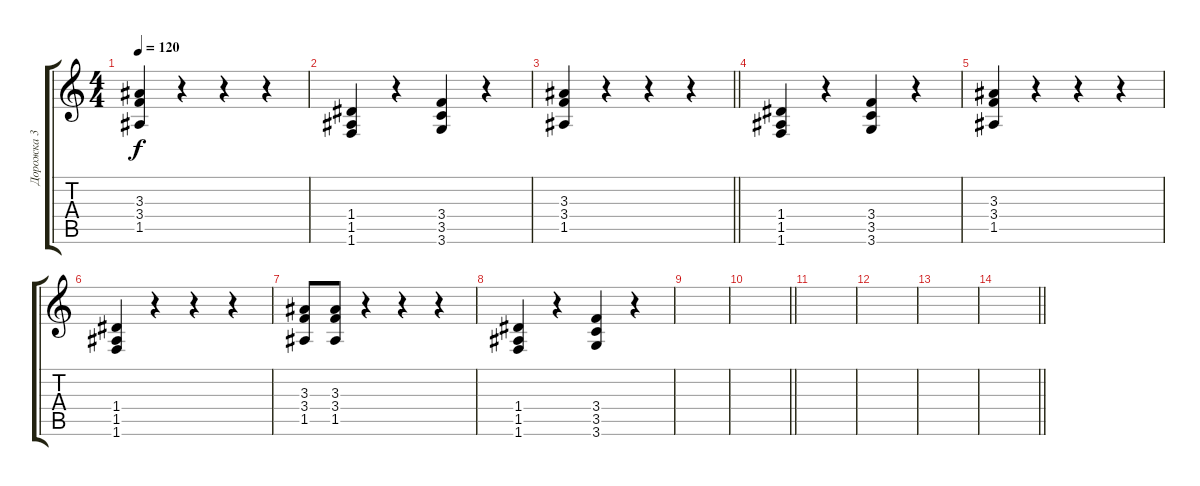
\track ("Дорожка 3" "Дорожка 3") {instrument distortionguitar}
\staff {score tabs}
\tuning (E4 B3 G3 D3 A2 E2) {hide}
\ts (4 4)
\tempo 120
\clef g2
\ks c
(3.3 3.4 1.5).4{dy f} r.4 r.4 r.4 |
(1.4 1.5 1.6).4 r.4 (3.4 3.5 3.6).4 r.4 |
\barLineRight lightlight
(3.3 3.4 1.5).4 r.4 r.4 r.4 |
(1.4 1.5 1.6).4 r.4 (3.4 3.5 3.6).4 r.4 |
(3.3 3.4 1.5).4 r.4 r.4 r.4 |
(1.4 1.5 1.6).4 r.4 r.4 r.4 |
(3.3 3.4 1.5).8 (3.3 3.4 1.5).8 r.4 r.4 r.4 |
(1.4 1.5 1.6).4 r.4 (3.4 3.5 3.6).4 r.4 |
|
\barLineRight lightlight
|
|
|
|
\barLineRight lightlight
